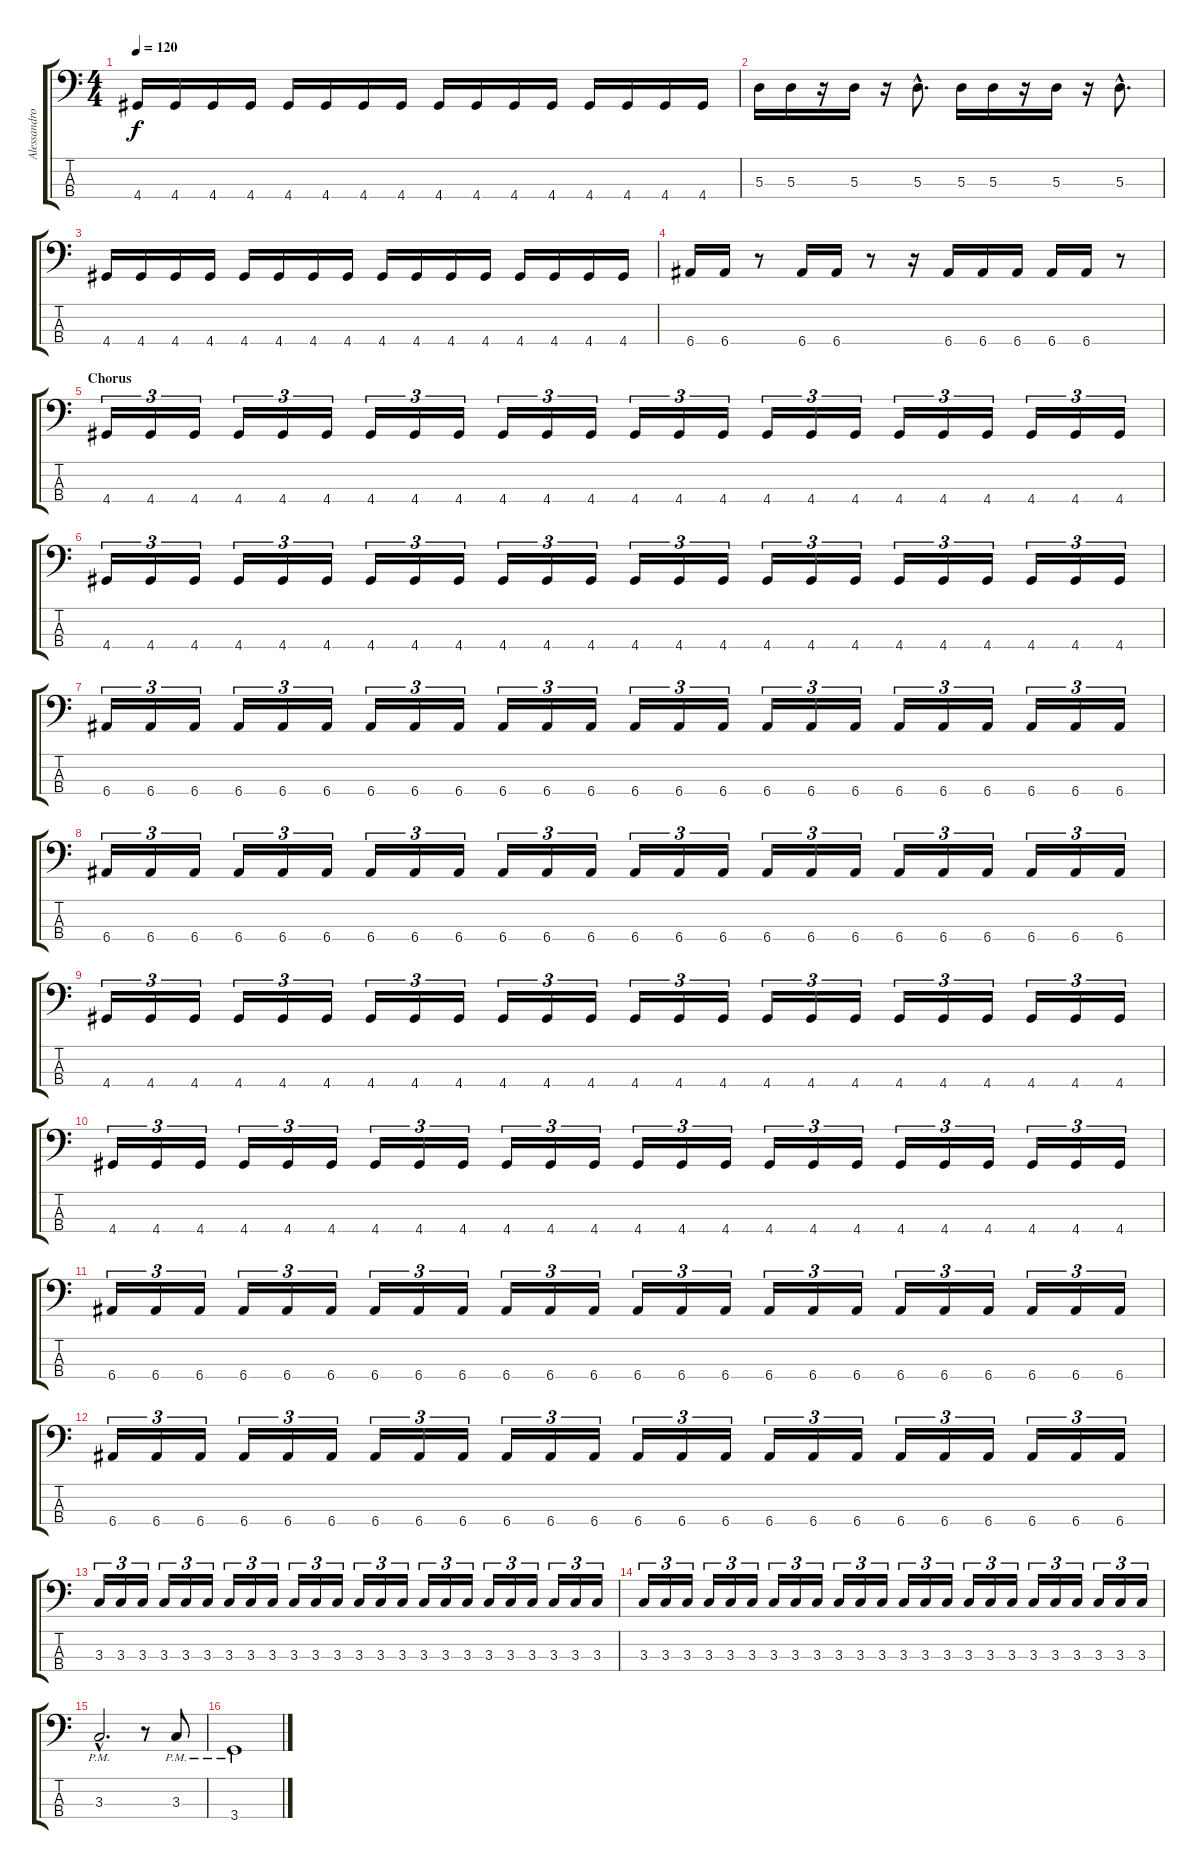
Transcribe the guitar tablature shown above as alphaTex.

\track ("Alessandro Lotta - Bass" "Alessandro") {instrument electricbassfinger}
\staff {score tabs}
\tuning (G2 D2 A1 E1) {hide}
\ts (4 4)
\tempo 120
\clef f4
\ks c
4.4.16{dy f} 4.4.16 4.4.16 4.4.16 4.4.16 4.4.16 4.4.16 4.4.16 4.4.16 4.4.16 4.4.16 4.4.16 4.4.16 4.4.16 4.4.16 4.4.16 |
5.3.16 5.3.16 r.16 5.3.16 r.16 5.3{hac}.8{d} 5.3.16 5.3.16 r.16 5.3.16 r.16 5.3{hac}.8{d} |
4.4.16 4.4.16 4.4.16 4.4.16 4.4.16 4.4.16 4.4.16 4.4.16 4.4.16 4.4.16 4.4.16 4.4.16 4.4.16 4.4.16 4.4.16 4.4.16 |
6.4.16 6.4.16 r.8 6.4.16 6.4.16 r.8 r.16 6.4.16 6.4.16 6.4.16 6.4.16 6.4.16 r.8 |
\section ("" "Chorus")
4.4.16{tu (3 2)} 4.4.16{tu (3 2)} 4.4.16{tu (3 2)} 4.4.16{tu (3 2)} 4.4.16{tu (3 2)} 4.4.16{tu (3 2)} 4.4.16{tu (3 2)} 4.4.16{tu (3 2)} 4.4.16{tu (3 2)} 4.4.16{tu (3 2)} 4.4.16{tu (3 2)} 4.4.16{tu (3 2)} 4.4.16{tu (3 2)} 4.4.16{tu (3 2)} 4.4.16{tu (3 2)} 4.4.16{tu (3 2)} 4.4.16{tu (3 2)} 4.4.16{tu (3 2)} 4.4.16{tu (3 2)} 4.4.16{tu (3 2)} 4.4.16{tu (3 2)} 4.4.16{tu (3 2)} 4.4.16{tu (3 2)} 4.4.16{tu (3 2)} |
4.4.16{tu (3 2)} 4.4.16{tu (3 2)} 4.4.16{tu (3 2)} 4.4.16{tu (3 2)} 4.4.16{tu (3 2)} 4.4.16{tu (3 2)} 4.4.16{tu (3 2)} 4.4.16{tu (3 2)} 4.4.16{tu (3 2)} 4.4.16{tu (3 2)} 4.4.16{tu (3 2)} 4.4.16{tu (3 2)} 4.4.16{tu (3 2)} 4.4.16{tu (3 2)} 4.4.16{tu (3 2)} 4.4.16{tu (3 2)} 4.4.16{tu (3 2)} 4.4.16{tu (3 2)} 4.4.16{tu (3 2)} 4.4.16{tu (3 2)} 4.4.16{tu (3 2)} 4.4.16{tu (3 2)} 4.4.16{tu (3 2)} 4.4.16{tu (3 2)} |
6.4.16{tu (3 2)} 6.4.16{tu (3 2)} 6.4.16{tu (3 2)} 6.4.16{tu (3 2)} 6.4.16{tu (3 2)} 6.4.16{tu (3 2)} 6.4.16{tu (3 2)} 6.4.16{tu (3 2)} 6.4.16{tu (3 2)} 6.4.16{tu (3 2)} 6.4.16{tu (3 2)} 6.4.16{tu (3 2)} 6.4.16{tu (3 2)} 6.4.16{tu (3 2)} 6.4.16{tu (3 2)} 6.4.16{tu (3 2)} 6.4.16{tu (3 2)} 6.4.16{tu (3 2)} 6.4.16{tu (3 2)} 6.4.16{tu (3 2)} 6.4.16{tu (3 2)} 6.4.16{tu (3 2)} 6.4.16{tu (3 2)} 6.4.16{tu (3 2)} |
6.4.16{tu (3 2)} 6.4.16{tu (3 2)} 6.4.16{tu (3 2)} 6.4.16{tu (3 2)} 6.4.16{tu (3 2)} 6.4.16{tu (3 2)} 6.4.16{tu (3 2)} 6.4.16{tu (3 2)} 6.4.16{tu (3 2)} 6.4.16{tu (3 2)} 6.4.16{tu (3 2)} 6.4.16{tu (3 2)} 6.4.16{tu (3 2)} 6.4.16{tu (3 2)} 6.4.16{tu (3 2)} 6.4.16{tu (3 2)} 6.4.16{tu (3 2)} 6.4.16{tu (3 2)} 6.4.16{tu (3 2)} 6.4.16{tu (3 2)} 6.4.16{tu (3 2)} 6.4.16{tu (3 2)} 6.4.16{tu (3 2)} 6.4.16{tu (3 2)} |
4.4.16{tu (3 2)} 4.4.16{tu (3 2)} 4.4.16{tu (3 2)} 4.4.16{tu (3 2)} 4.4.16{tu (3 2)} 4.4.16{tu (3 2)} 4.4.16{tu (3 2)} 4.4.16{tu (3 2)} 4.4.16{tu (3 2)} 4.4.16{tu (3 2)} 4.4.16{tu (3 2)} 4.4.16{tu (3 2)} 4.4.16{tu (3 2)} 4.4.16{tu (3 2)} 4.4.16{tu (3 2)} 4.4.16{tu (3 2)} 4.4.16{tu (3 2)} 4.4.16{tu (3 2)} 4.4.16{tu (3 2)} 4.4.16{tu (3 2)} 4.4.16{tu (3 2)} 4.4.16{tu (3 2)} 4.4.16{tu (3 2)} 4.4.16{tu (3 2)} |
4.4.16{tu (3 2)} 4.4.16{tu (3 2)} 4.4.16{tu (3 2)} 4.4.16{tu (3 2)} 4.4.16{tu (3 2)} 4.4.16{tu (3 2)} 4.4.16{tu (3 2)} 4.4.16{tu (3 2)} 4.4.16{tu (3 2)} 4.4.16{tu (3 2)} 4.4.16{tu (3 2)} 4.4.16{tu (3 2)} 4.4.16{tu (3 2)} 4.4.16{tu (3 2)} 4.4.16{tu (3 2)} 4.4.16{tu (3 2)} 4.4.16{tu (3 2)} 4.4.16{tu (3 2)} 4.4.16{tu (3 2)} 4.4.16{tu (3 2)} 4.4.16{tu (3 2)} 4.4.16{tu (3 2)} 4.4.16{tu (3 2)} 4.4.16{tu (3 2)} |
6.4.16{tu (3 2)} 6.4.16{tu (3 2)} 6.4.16{tu (3 2)} 6.4.16{tu (3 2)} 6.4.16{tu (3 2)} 6.4.16{tu (3 2)} 6.4.16{tu (3 2)} 6.4.16{tu (3 2)} 6.4.16{tu (3 2)} 6.4.16{tu (3 2)} 6.4.16{tu (3 2)} 6.4.16{tu (3 2)} 6.4.16{tu (3 2)} 6.4.16{tu (3 2)} 6.4.16{tu (3 2)} 6.4.16{tu (3 2)} 6.4.16{tu (3 2)} 6.4.16{tu (3 2)} 6.4.16{tu (3 2)} 6.4.16{tu (3 2)} 6.4.16{tu (3 2)} 6.4.16{tu (3 2)} 6.4.16{tu (3 2)} 6.4.16{tu (3 2)} |
6.4.16{tu (3 2)} 6.4.16{tu (3 2)} 6.4.16{tu (3 2)} 6.4.16{tu (3 2)} 6.4.16{tu (3 2)} 6.4.16{tu (3 2)} 6.4.16{tu (3 2)} 6.4.16{tu (3 2)} 6.4.16{tu (3 2)} 6.4.16{tu (3 2)} 6.4.16{tu (3 2)} 6.4.16{tu (3 2)} 6.4.16{tu (3 2)} 6.4.16{tu (3 2)} 6.4.16{tu (3 2)} 6.4.16{tu (3 2)} 6.4.16{tu (3 2)} 6.4.16{tu (3 2)} 6.4.16{tu (3 2)} 6.4.16{tu (3 2)} 6.4.16{tu (3 2)} 6.4.16{tu (3 2)} 6.4.16{tu (3 2)} 6.4.16{tu (3 2)} |
3.3.16{tu (3 2)} 3.3.16{tu (3 2)} 3.3.16{tu (3 2)} 3.3.16{tu (3 2)} 3.3.16{tu (3 2)} 3.3.16{tu (3 2)} 3.3.16{tu (3 2)} 3.3.16{tu (3 2)} 3.3.16{tu (3 2)} 3.3.16{tu (3 2)} 3.3.16{tu (3 2)} 3.3.16{tu (3 2)} 3.3.16{tu (3 2)} 3.3.16{tu (3 2)} 3.3.16{tu (3 2)} 3.3.16{tu (3 2)} 3.3.16{tu (3 2)} 3.3.16{tu (3 2)} 3.3.16{tu (3 2)} 3.3.16{tu (3 2)} 3.3.16{tu (3 2)} 3.3.16{tu (3 2)} 3.3.16{tu (3 2)} 3.3.16{tu (3 2)} |
3.3.16{tu (3 2)} 3.3.16{tu (3 2)} 3.3.16{tu (3 2)} 3.3.16{tu (3 2)} 3.3.16{tu (3 2)} 3.3.16{tu (3 2)} 3.3.16{tu (3 2)} 3.3.16{tu (3 2)} 3.3.16{tu (3 2)} 3.3.16{tu (3 2)} 3.3.16{tu (3 2)} 3.3.16{tu (3 2)} 3.3.16{tu (3 2)} 3.3.16{tu (3 2)} 3.3.16{tu (3 2)} 3.3.16{tu (3 2)} 3.3.16{tu (3 2)} 3.3.16{tu (3 2)} 3.3.16{tu (3 2)} 3.3.16{tu (3 2)} 3.3.16{tu (3 2)} 3.3.16{tu (3 2)} 3.3.16{tu (3 2)} 3.3.16{tu (3 2)} |
3.3{hac pm}.2{d} r.8 3.3{pm}.8 |
3.4{pm}.1
